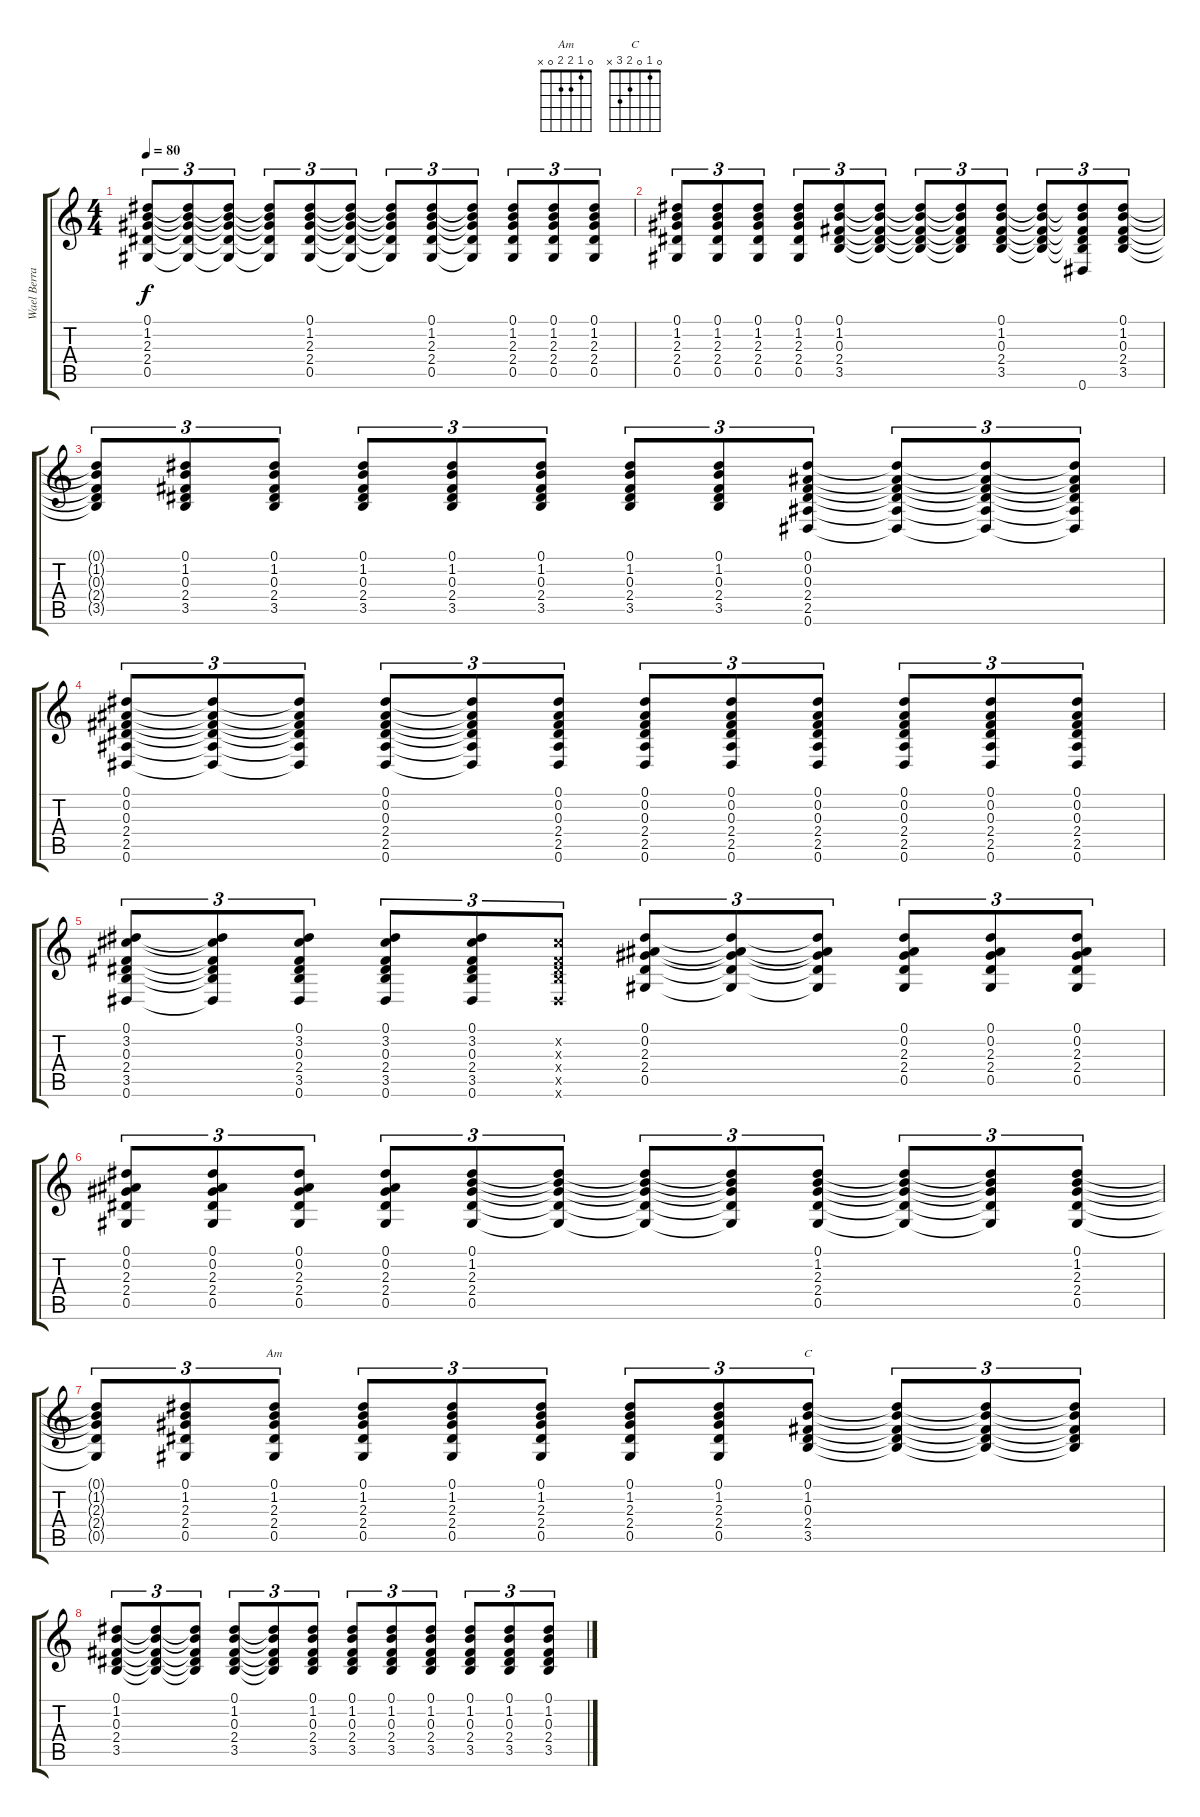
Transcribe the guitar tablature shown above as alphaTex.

\track ("Wael Berrais" "Wael Berra") {instrument acousticguitarsteel}
\staff {score tabs}
\tuning (Eb4 Bb3 Gb3 Db3 Ab2 Eb2) {hide}
\chord ("Am" 0 1 2 2 0 x)
\chord ("C" 0 1 0 2 3 x)
\ts (4 4)
\tempo 80
\clef g2
\ks c
(0.1 1.2 2.3 2.4 0.5).8{tu (3 2) dy f} (0.1{t} 1.2{t} 2.3{t} 2.4{t} 0.5{t}).8{tu (3 2)} (0.1{t} 1.2{t} 2.3{t} 2.4{t} 0.5{t}).8{tu (3 2)} (0.1{t} 1.2{t} 2.3{t} 2.4{t} 0.5{t}).8{tu (3 2)} (0.1 1.2 2.3 2.4 0.5).8{tu (3 2)} (0.1{t} 1.2{t} 2.3{t} 2.4{t} 0.5{t}).8{tu (3 2)} (0.1{t} 1.2{t} 2.3{t} 2.4{t} 0.5{t}).8{tu (3 2)} (0.1 1.2 2.3 2.4 0.5).8{tu (3 2)} (0.1{t} 1.2{t} 2.3{t} 2.4{t} 0.5{t}).8{tu (3 2)} (0.1 1.2 2.3 2.4 0.5).8{tu (3 2)} (0.1 1.2 2.3 2.4 0.5).8{tu (3 2)} (0.1 1.2 2.3 2.4 0.5).8{tu (3 2)} |
(0.1 1.2 2.3 2.4 0.5).8{tu (3 2)} (0.1 1.2 2.3 2.4 0.5).8{tu (3 2)} (0.1 1.2 2.3 2.4 0.5).8{tu (3 2)} (0.1 1.2 2.3 2.4 0.5).8{tu (3 2)} (0.1 1.2 0.3 2.4 3.5).8{tu (3 2)} (0.1{t} 1.2{t} 0.3{t} 2.4{t} 3.5{t}).8{tu (3 2)} (0.1{t} 1.2{t} 0.3{t} 2.4{t} 3.5{t}).8{tu (3 2)} (0.1{t} 1.2{t} 0.3{t} 2.4{t} 3.5{t}).8{tu (3 2)} (0.1 1.2 0.3 2.4 3.5).8{tu (3 2)} (0.1{t} 1.2{t} 0.3{t} 2.4{t} 3.5{t}).8{tu (3 2)} (0.1{t} 1.2{t} 0.3{t} 2.4{t} 3.5{t} 0.6{t}).8{tu (3 2)} (0.1 1.2 0.3 2.4 3.5).8{tu (3 2)} |
(0.1{t} 1.2{t} 0.3{t} 2.4{t} 3.5{t}).8{tu (3 2)} (0.1 1.2 0.3 2.4 3.5).8{tu (3 2)} (0.1 1.2 0.3 2.4 3.5).8{tu (3 2)} (0.1 1.2 0.3 2.4 3.5).8{tu (3 2)} (0.1 1.2 0.3 2.4 3.5).8{tu (3 2)} (0.1 1.2 0.3 2.4 3.5).8{tu (3 2)} (0.1 1.2 0.3 2.4 3.5).8{tu (3 2)} (0.1 1.2 0.3 2.4 3.5).8{tu (3 2)} (0.1 0.2 0.3 2.4 2.5 0.6).8{tu (3 2)} (0.1{t} 0.2{t} 0.3{t} 2.4{t} 2.5{t} 0.6{t}).8{tu (3 2)} (0.1{t} 0.2{t} 0.3{t} 2.4{t} 2.5{t} 0.6{t}).8{tu (3 2)} (0.1{t} 0.2{t} 0.3{t} 2.4{t} 2.5{t} 0.6{t}).8{tu (3 2)} |
(0.1 0.2 0.3 2.4 2.5 0.6).8{tu (3 2)} (0.1{t} 0.2{t} 0.3{t} 2.4{t} 2.5{t} 0.6{t}).8{tu (3 2)} (0.1{t} 0.2{t} 0.3{t} 2.4{t} 2.5{t} 0.6{t}).8{tu (3 2)} (0.1 0.2 0.3 2.4 2.5 0.6).8{tu (3 2)} (0.1{t} 0.2{t} 0.3{t} 2.4{t} 2.5{t} 0.6{t}).8{tu (3 2)} (0.1 0.2 0.3 2.4 2.5 0.6).8{tu (3 2)} (0.1 0.2 0.3 2.4 2.5 0.6).8{tu (3 2)} (0.1 0.2 0.3 2.4 2.5 0.6).8{tu (3 2)} (0.1 0.2 0.3 2.4 2.5 0.6).8{tu (3 2)} (0.1 0.2 0.3 2.4 2.5 0.6).8{tu (3 2)} (0.1 0.2 0.3 2.4 2.5 0.6).8{tu (3 2)} (0.1 0.2 0.3 2.4 2.5 0.6).8{tu (3 2)} |
(0.1 3.2 0.3 2.4 3.5 0.6).8{tu (3 2)} (0.1{t} 3.2{t} 0.3{t} 2.4{t} 3.5{t} 0.6{t}).8{tu (3 2)} (0.1 3.2 0.3 2.4 3.5 0.6).8{tu (3 2)} (0.1 3.2 0.3 2.4 3.5 0.6).8{tu (3 2)} (0.1 3.2 0.3 2.4 3.5 0.6).8{tu (3 2)} (3.2{x} 0.3{x} 2.4{x} 3.5{x} 0.6{x}).8{tu (3 2)} (0.1 0.2 2.3 2.4 0.5).8{tu (3 2)} (0.1{t} 0.2{t} 2.3{t} 2.4{t} 0.5{t}).8{tu (3 2)} (0.1{t} 0.2{t} 2.3{t} 2.4{t} 0.5{t}).8{tu (3 2)} (0.1 0.2 2.3 2.4 0.5).8{tu (3 2)} (0.1 0.2 2.3 2.4 0.5).8{tu (3 2)} (0.1 0.2 2.3 2.4 0.5).8{tu (3 2)} |
(0.1 0.2 2.3 2.4 0.5).8{tu (3 2)} (0.1 0.2 2.3 2.4 0.5).8{tu (3 2)} (0.1 0.2 2.3 2.4 0.5).8{tu (3 2)} (0.1 0.2 2.3 2.4 0.5).8{tu (3 2)} (0.1 1.2 2.3 2.4 0.5).8{tu (3 2)} (0.1{t} 1.2{t} 2.3{t} 2.4{t} 0.5{t}).8{tu (3 2)} (0.1{t} 1.2{t} 2.3{t} 2.4{t} 0.5{t}).8{tu (3 2)} (0.1{t} 1.2{t} 2.3{t} 2.4{t} 0.5{t}).8{tu (3 2)} (0.1 1.2 2.3 2.4 0.5).8{tu (3 2)} (0.1{t} 1.2{t} 2.3{t} 2.4{t} 0.5{t}).8{tu (3 2)} (0.1{t} 1.2{t} 2.3{t} 2.4{t} 0.5{t}).8{tu (3 2)} (0.1 1.2 2.3 2.4 0.5).8{tu (3 2)} |
(0.1{t} 1.2{t} 2.3{t} 2.4{t} 0.5{t}).8{tu (3 2)} (0.1 1.2 2.3 2.4 0.5).8{tu (3 2)} (0.1 1.2 2.3 2.4 0.5).8{tu (3 2) ch "Am"} (0.1 1.2 2.3 2.4 0.5).8{tu (3 2)} (0.1 1.2 2.3 2.4 0.5).8{tu (3 2)} (0.1 1.2 2.3 2.4 0.5).8{tu (3 2)} (0.1 1.2 2.3 2.4 0.5).8{tu (3 2)} (0.1 1.2 2.3 2.4 0.5).8{tu (3 2)} (0.1 1.2 0.3 2.4 3.5).8{tu (3 2) ch "C"} (0.1{t} 1.2{t} 0.3{t} 2.4{t} 3.5{t}).8{tu (3 2)} (0.1{t} 1.2{t} 0.3{t} 2.4{t} 3.5{t}).8{tu (3 2)} (0.1{t} 1.2{t} 0.3{t} 2.4{t} 3.5{t}).8{tu (3 2)} |
(0.1 1.2 0.3 2.4 3.5).8{tu (3 2)} (0.1{t} 1.2{t} 0.3{t} 2.4{t} 3.5{t}).8{tu (3 2)} (0.1{t} 1.2{t} 0.3{t} 2.4{t} 3.5{t}).8{tu (3 2)} (0.1 1.2 0.3 2.4 3.5).8{tu (3 2)} (0.1{t} 1.2{t} 0.3{t} 2.4{t} 3.5{t}).8{tu (3 2)} (0.1 1.2 0.3 2.4 3.5).8{tu (3 2)} (0.1 1.2 0.3 2.4 3.5).8{tu (3 2)} (0.1 1.2 0.3 2.4 3.5).8{tu (3 2)} (0.1 1.2 0.3 2.4 3.5).8{tu (3 2)} (0.1 1.2 0.3 2.4 3.5).8{tu (3 2)} (0.1 1.2 0.3 2.4 3.5).8{tu (3 2)} (0.1 1.2 0.3 2.4 3.5).8{tu (3 2)}
